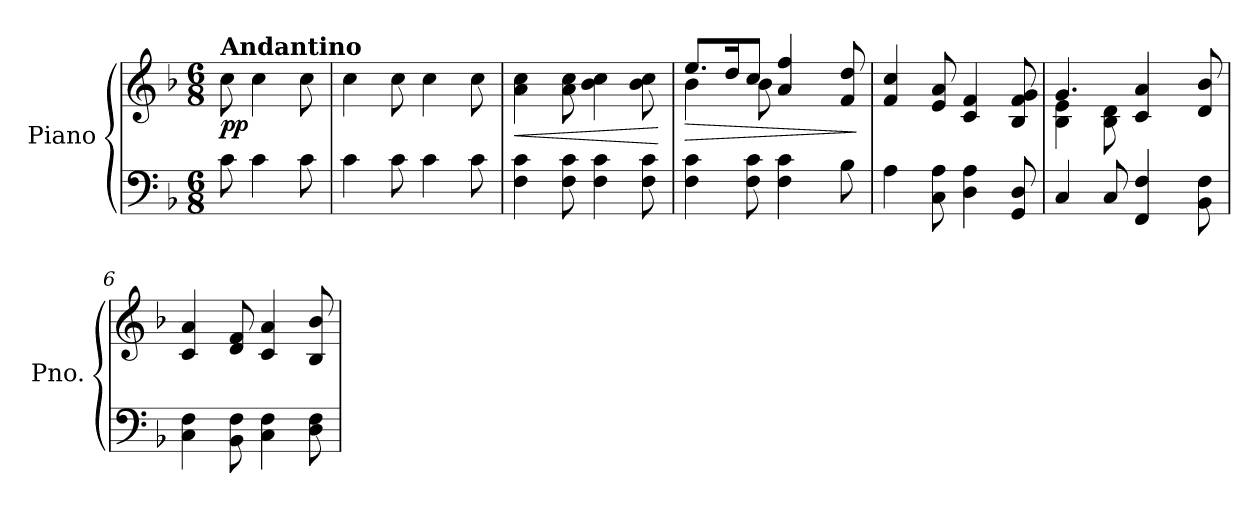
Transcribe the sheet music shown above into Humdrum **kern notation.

**kern	**kern	**dynam
*part1	*part1	*part1
*staff2	*staff1	*staff1/2
*I"Piano	*	*
*I'Pno.	*	*
*clefF4	*clefG2	*
*k[b-]	*k[b-]	*
*M6/8	*M6/8	*
=	=	=
!	!LO:TX:a:B:t=Andantino	!
!	!	!LO:DY:b
8c\	8cc\	pp
4c\	4cc\	.
8c\	8cc\	.
=1	=1	=1
4c\	4cc\	.
8c\	8cc\	.
4c\	4cc\	.
8c\	8cc\	.
=2	=2	=2
!	!	!LO:HP:b
4F\ 4c\	4a\ 4cc\	<
8F\ 8c\	8a\ 8cc\	.
4F\ 4c\	4b-\ 4cc\	.
8F\ 8c\	8b-\ 8cc\	.
.	.	[
=3	=3	=3
!	!	!LO:HP:b
*	*^	*
4F\ 4c\	8.ee/L	4b-\	>
.	16dd/K	.	.
8F\ 8c\	8cc/J	8b-\	.
4F\ 4c\	4a/ 4ff/	8reyy	.
.	.	4rgyy	.
8B-\	8f/ 8dd/	.	.
*	*v	*v	*
.	.	]
=4	=4	=4
4A\	4f/ 4cc/	.
8C\ 8A\	8e/ 8a/	.
4D\ 4A\	4c/ 4f/	.
8GG/ 8D/	8B-/ 8f/ 8g/	.
=5	=5	=5
*	*^	*
4C/	4.g/	4B-\ 4e\	.
8C/	.	8B-\ 8d\	.
4FF/ 4F/	4c/ 4a/	8rcyy	.
.	.	4rcyy	.
8BB-\ 8F\	8d/ 8b-/	.	.
*	*v	*v	*
!!LO:LB:g=z
=6	=6	=6
4C\ 4F\	4c/ 4a/	.
8BB-\ 8F\	8d/ 8f/	.
4C\ 4F\	4c/ 4a/	.
8D\ 8F\	8B-/ 8b-/	.
=	=	=
*-	*-	*-
